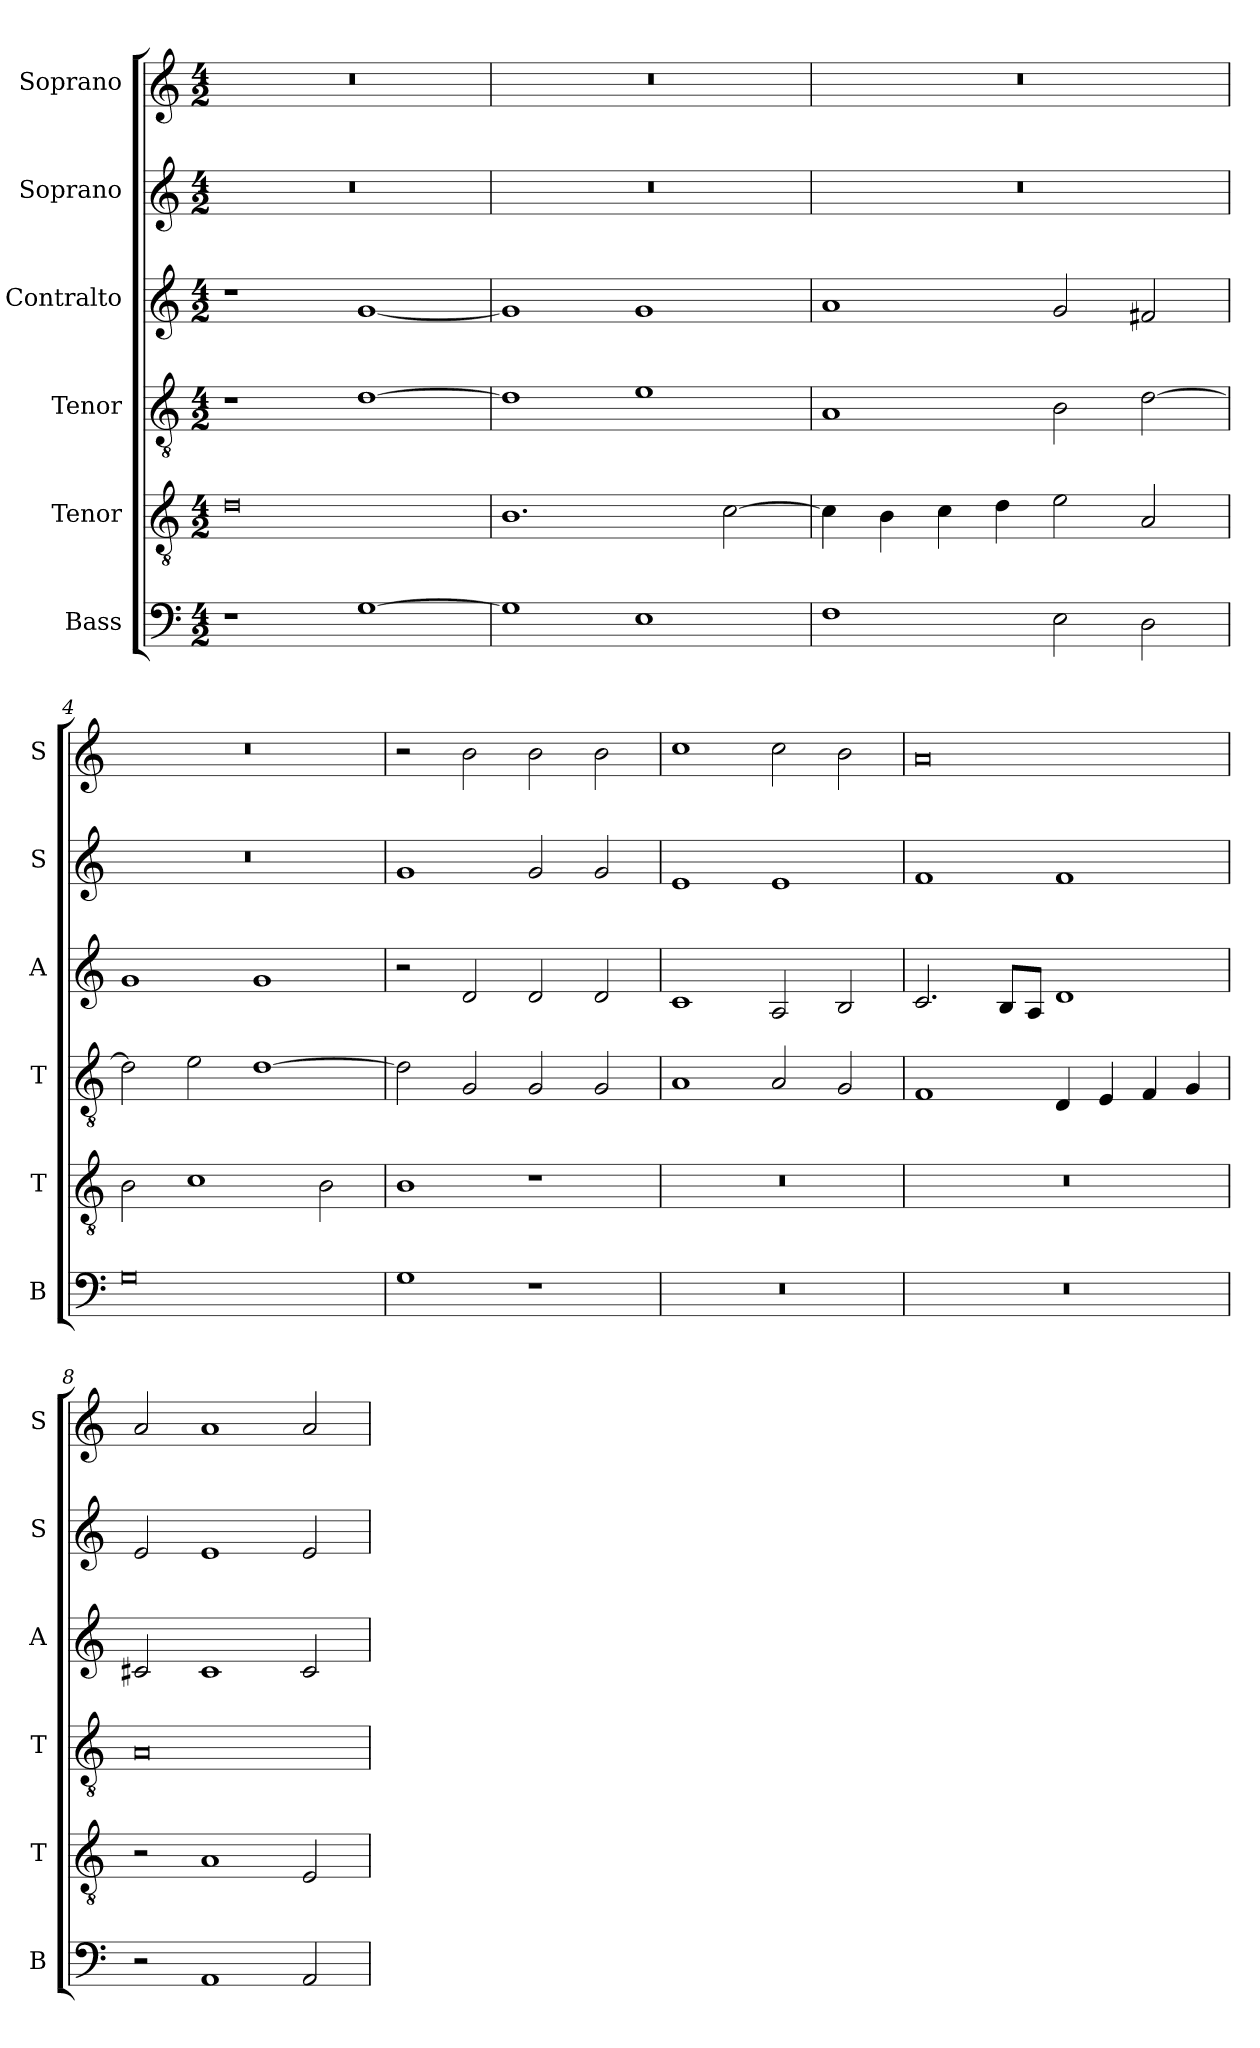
**kern	**kern	**kern	**kern	**kern	**kern
*part6	*part5	*part4	*part3	*part2	*part1
*staff6	*staff5	*staff4	*staff3	*staff2	*staff1
*I"Bass	*I"Tenor	*I"Tenor	*I"Contralto	*I"Soprano	*I"Soprano
*I'B	*I'T	*I'T	*I'A	*I'S	*I'S
*clefF4	*clefGv2	*clefGv2	*clefG2	*clefG2	*clefG2
*k[]	*k[]	*k[]	*k[]	*k[]	*k[]
*G:mix	*G:mix	*G:mix	*G:mix	*G:mix	*G:mix
*M4/2	*M4/2	*M4/2	*M4/2	*M4/2	*M4/2
=1	=1	=1	=1	=1	=1
1r	0d	1r	1r	0r	0r
[1G	.	[1d	[1g	.	.
=2	=2	=2	=2	=2	=2
1G]	1.B	1d]	1g]	0r	0r
1E	.	1e	1g	.	.
.	[2c	.	.	.	.
=3	=3	=3	=3	=3	=3
1F	4c]	1A	1a	0r	0r
.	4B	.	.	.	.
.	4c	.	.	.	.
.	4d	.	.	.	.
2E	2e	2B	2g	.	.
2D	2A	[2d	2f#X	.	.
=4	=4	=4	=4	=4	=4
0G	2B	2d]	1g	0r	0r
.	1c	2e	.	.	.
.	.	[1d	1g	.	.
.	2B	.	.	.	.
=5	=5	=5	=5	=5	=5
1G	1B	2d]	2r	1g	2r
.	.	2G	2d	.	2b
1r	1r	2G	2d	2g	2b
.	.	2G	2d	2g	2b
=6	=6	=6	=6	=6	=6
0r	0r	1A	1c	1e	1cc
.	.	2A	2A	1e	2cc
.	.	2G	2B	.	2b
=7	=7	=7	=7	=7	=7
0r	0r	1F	2.c	1f	0a
.	.	.	8B/L	.	.
.	.	.	8A/J	.	.
.	.	4D	1d	1f	.
.	.	4E	.	.	.
.	.	4F	.	.	.
.	.	4G	.	.	.
=8	=8	=8	=8	=8	=8
2r	2r	0A	2c#X	2e	2a
1AA	1A	.	1c#	1e	1a
2AA	2E	.	2c#	2e	2a
=	=	=	=	=	=
*-	*-	*-	*-	*-	*-
